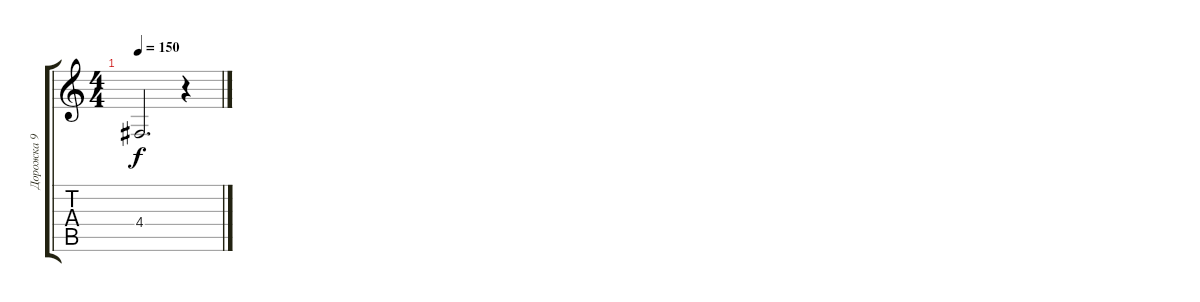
\track ("Дорожка 9" "Дорожка 9") {instrument altosax}
\staff {score tabs}
\tuning (E4 B3 G3 D3 A2 E2) {hide}
\ts (4 4)
\tempo 150
\clef g2
\ks c
4.4{t}.2{d dy f} r.4
